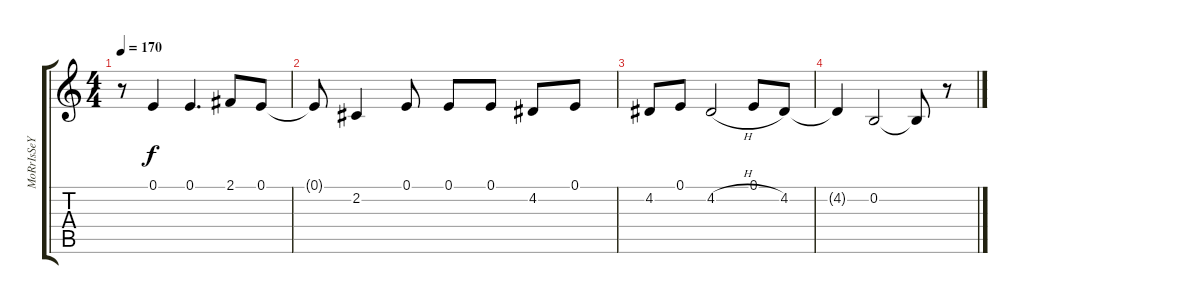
\track ("MoRrIsSeY" "MoRrIsSeY") {instrument vibraphone}
\staff {score tabs}
\tuning (E4 B3 G3 D3 A2 E2) {hide}
\ts (4 4)
\tempo 170
\clef g2
\ks c
r.8{dy f} 0.1.4 0.1.4{d} 2.1.8 0.1.8 |
0.1{t}.8 2.2.4 0.1.8 0.1.8 0.1.8 4.2.8 0.1.8 |
4.2.8 0.1.8 4.2{h}.2 0.1.8 4.2.8 |
4.2{t}.4 0.2.2 0.2{t}.8 r.8
